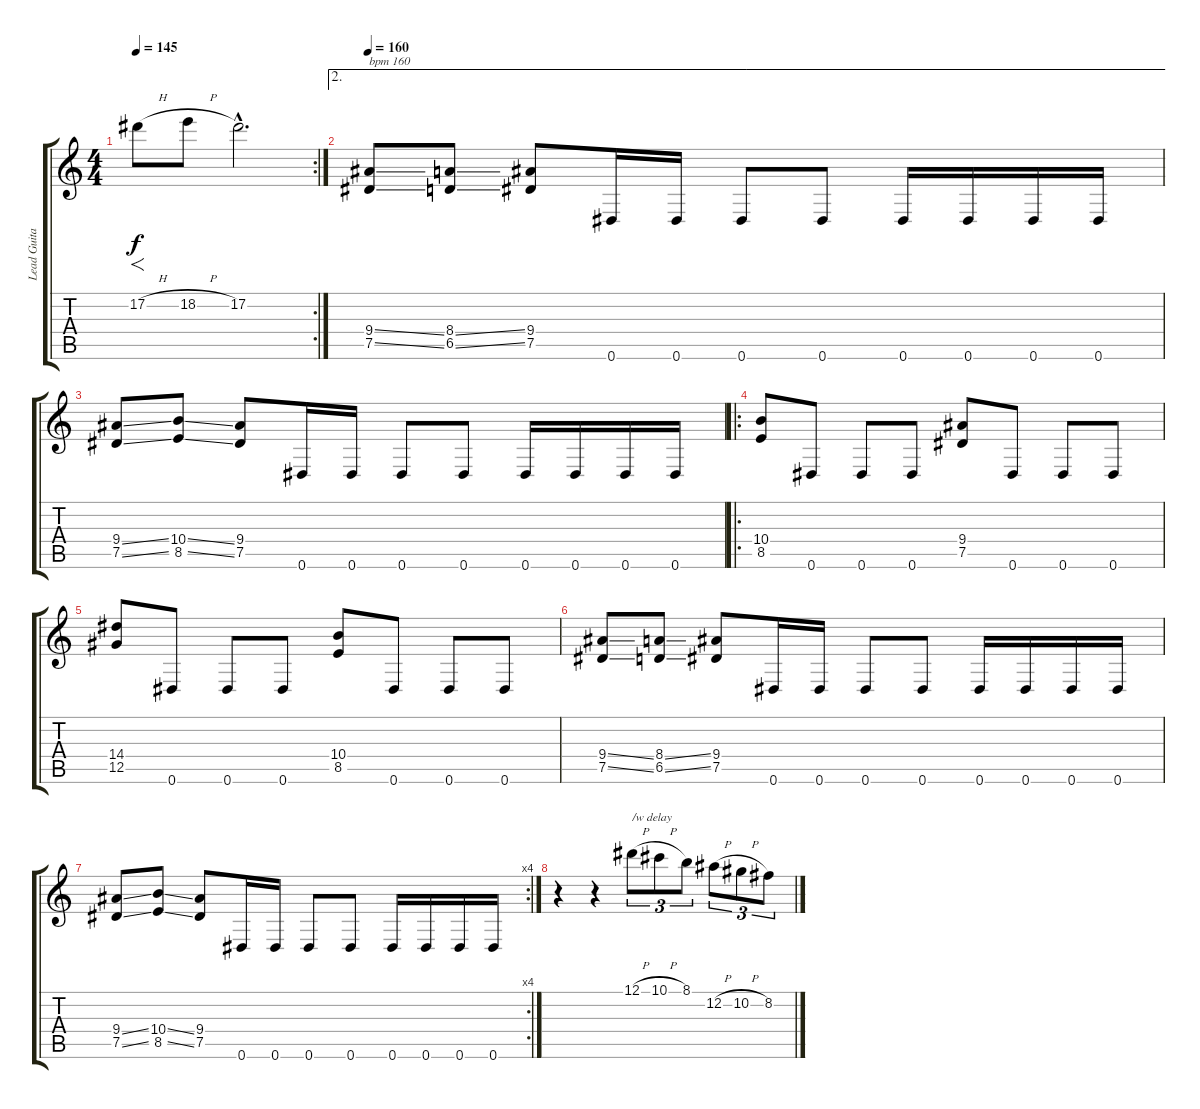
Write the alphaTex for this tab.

\track ("Lead Guitar" "Lead Guita") {instrument distortionguitar}
\staff {score tabs}
\tuning (Eb4 Bb3 Gb3 Db3 Ab2 Eb2) {hide}
\rc 2
\ts (4 4)
\tempo 145
\clef g2
\ks c
17.2{h}.8{f dy f} 18.2{h}.8 17.2{hac}.2{d} |
\ae 2
\tempo 160
(9.4{ss} 7.5{ss}).8{txt "bpm 160"} (8.4{ss} 6.5{ss}).8 (9.4 7.5).8 0.6.16 0.6.16 0.6.8 0.6.8 0.6.16 0.6.16 0.6.16 0.6.16 |
(9.4{ss} 7.5{ss}).8 (10.4{ss} 8.5{ss}).8 (9.4 7.5).8 0.6.16 0.6.16 0.6.8 0.6.8 0.6.16 0.6.16 0.6.16 0.6.16 |
\ro
(10.4 8.5).8 0.6.8 0.6.8 0.6.8 (9.4 7.5).8 0.6.8 0.6.8 0.6.8 |
(14.4 12.5).8 0.6.8 0.6.8 0.6.8 (10.4 8.5).8 0.6.8 0.6.8 0.6.8 |
(9.4{ss} 7.5{ss}).8 (8.4{ss} 6.5{ss}).8 (9.4 7.5).8 0.6.16 0.6.16 0.6.8 0.6.8 0.6.16 0.6.16 0.6.16 0.6.16 |
\rc 4
(9.4{ss} 7.5{ss}).8 (10.4{ss} 8.5{ss}).8 (9.4 7.5).8 0.6.16 0.6.16 0.6.8 0.6.8 0.6.16 0.6.16 0.6.16 0.6.16 |
r.4 r.4 12.1{h}.8{tu (3 2) txt "/w delay"} 10.1{h}.8{tu (3 2)} 8.1.8{tu (3 2)} 12.2{h}.8{tu (3 2)} 10.2{h}.8{tu (3 2)} 8.2.8{tu (3 2)}
